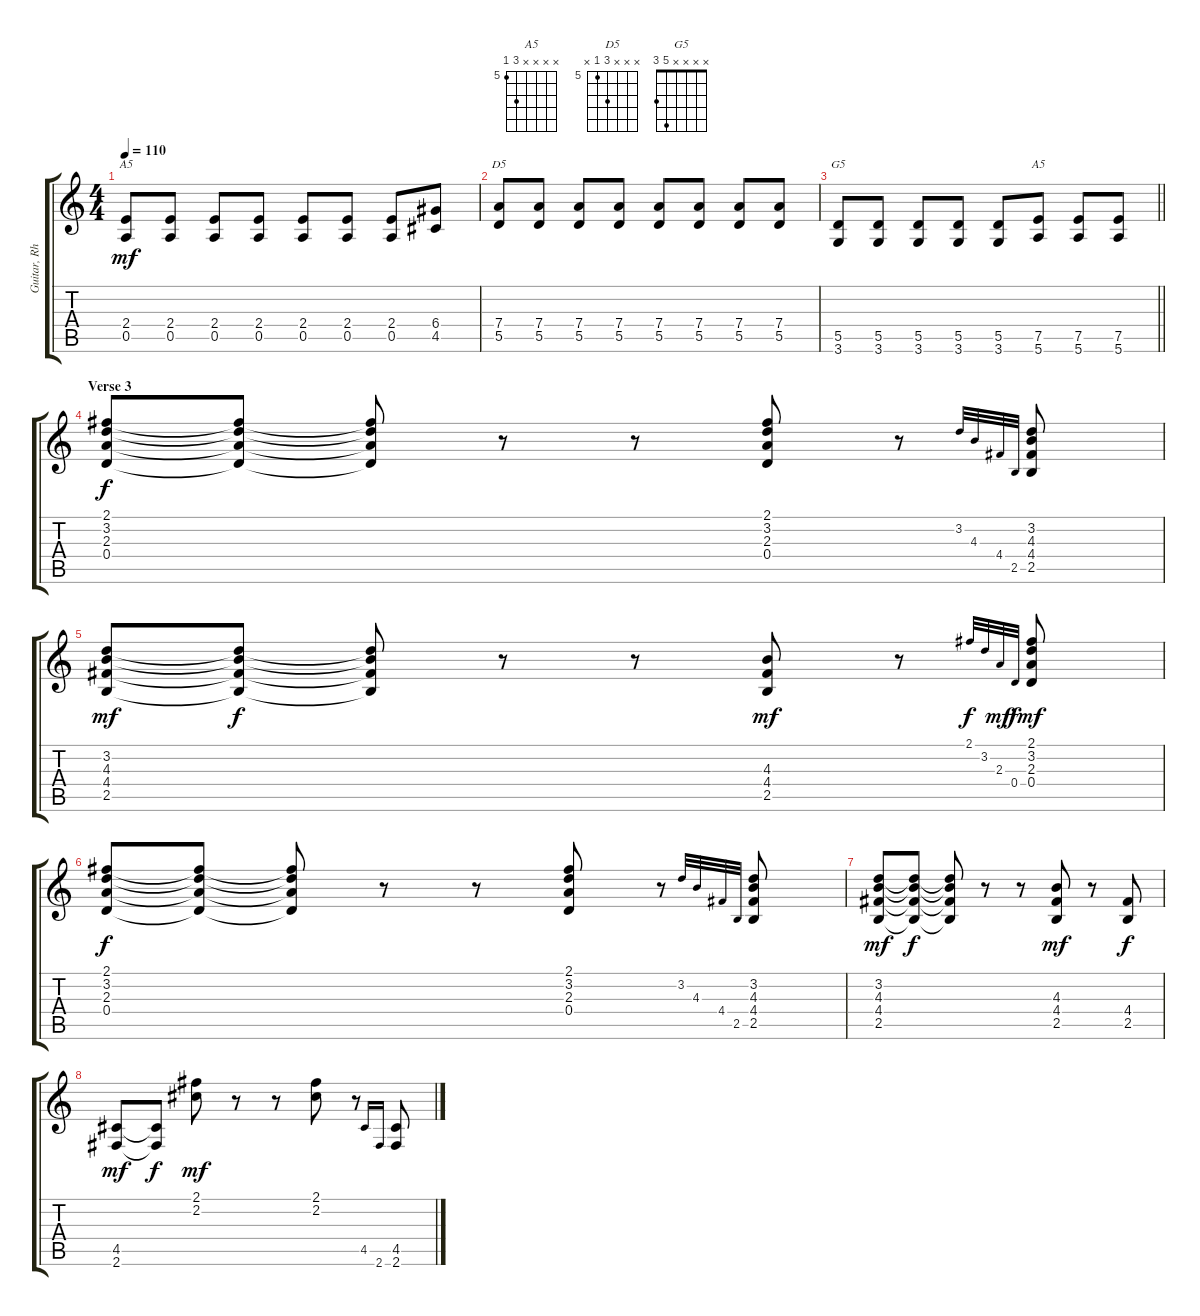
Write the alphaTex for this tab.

\track ("Guitar, Rhythm Alt" "Guitar, Rh") {mute instrument electricguitarclean}
\staff {score tabs}
\tuning (E4 B3 G3 D3 A2 E2) {hide}
\chord ("A5" x x x 2 0 x)
\chord ("D5" x x x 7 5 x) {firstfret 5}
\chord ("G5" x x x x 5 3)
\chord ("A5" x x x x 7 5) {firstfret 5}
\ts (4 4)
\tempo 110
\clef g2
\ks c
(2.4 0.5).8{ch "A5" dy mf} (2.4 0.5).8 (2.4 0.5).8 (2.4 0.5).8 (2.4 0.5).8 (2.4 0.5).8 (2.4 0.5).8 (6.4 4.5).8 |
(7.4 5.5).8{ch "D5"} (7.4 5.5).8 (7.4 5.5).8 (7.4 5.5).8 (7.4 5.5).8 (7.4 5.5).8 (7.4 5.5).8 (7.4 5.5).8 |
\barLineRight lightlight
(5.5 3.6).8{ch "G5"} (5.5 3.6).8 (5.5 3.6).8 (5.5 3.6).8 (5.5 3.6).8 (7.5 5.6).8{ch "A5"} (7.5 5.6).8 (7.5 5.6).8 |
\section ("" "Verse 3")
(2.1 3.2 2.3 0.4).8{dy f} (2.1{t} 3.2{t} 2.3{t} 0.4{t}).8 (2.1{t} 3.2{t} 2.3{t} 0.4{t}).8 r.8 r.8 (2.1 3.2 2.3 0.4).8 r.8 3.2.32{gr onbeat} 4.3.32{gr onbeat} 4.4.32{gr onbeat} 2.5.32{gr onbeat} (3.2 4.3 4.4 2.5).8 |
(3.2 4.3 4.4 2.5).8{dy mf} (3.2{t} 4.3{t} 4.4{t} 2.5{t}).8{dy f} (3.2{t} 4.3{t} 4.4{t} 2.5{t}).8 r.8 r.8 (4.3 4.4 2.5).8{dy mf} r.8 2.1.32{gr onbeat dy f} 3.2.32{gr onbeat} 2.3.32{gr onbeat dy mf} 0.4.32{gr onbeat dy f} (2.1 3.2 2.3 0.4).8{dy mf} |
(2.1 3.2 2.3 0.4).8{dy f} (2.1{t} 3.2{t} 2.3{t} 0.4{t}).8 (2.1{t} 3.2{t} 2.3{t} 0.4{t}).8 r.8 r.8 (2.1 3.2 2.3 0.4).8 r.8 3.2.32{gr onbeat} 4.3.32{gr onbeat} 4.4.32{gr onbeat} 2.5.32{gr onbeat} (3.2 4.3 4.4 2.5).8 |
(3.2 4.3 4.4 2.5).8{dy mf} (3.2{t} 4.3{t} 4.4{t} 2.5{t}).8{dy f} (3.2{t} 4.3{t} 4.4{t} 2.5{t}).8 r.8 r.8 (4.3 4.4 2.5).8{dy mf} r.8 (4.4 2.5).8{dy f} |
(4.5 2.6).8{dy mf} (4.5{t} 2.6{t}).8{dy f} (2.1 2.2).8{dy mf} r.8 r.8 (2.1 2.2).8 r.8 4.5.16{gr onbeat} 2.6.16{gr onbeat} (4.5 2.6).8
